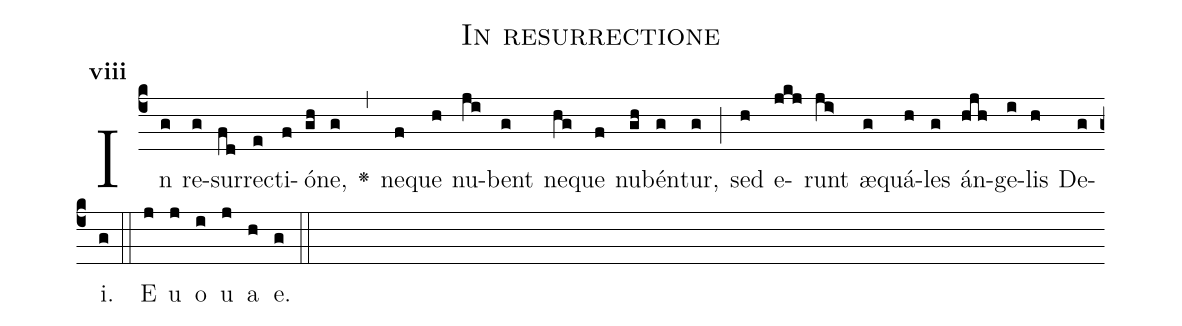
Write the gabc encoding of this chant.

name:In resurrectione;
office-part:Antiphona;
mode:8;
%%
initial-style: 1;
name: In resurrectione;
book: Antiphonae & Responsoria/Tomus IV, p. 166;
occasion: Dominica XXXII per Annum;
office-part: Laudes Ant Bc;
annotation: 8g;
centering-scheme: english;
font: OFLSortsMillGoudy;
height: 11;
width: 4.5;
%%
(c4)In(g) re(g)sur(fd)re(e)cti(f)ó(gh)ne,(g) <v>\greheightstar</v>(,) ne(f)que(h) nu(ji)bent(g) ne(hg)que(f) nu(gh)bén(g)tur,(g) (;) sed(h) e(jkj)runt(ji>) æ(g)quá(h)les(g) án(hjh)ge(i)lis(h) De(g)i.(g) (::) E(j) u(j) o(i) u(j) a(h) e.(g) (::)
